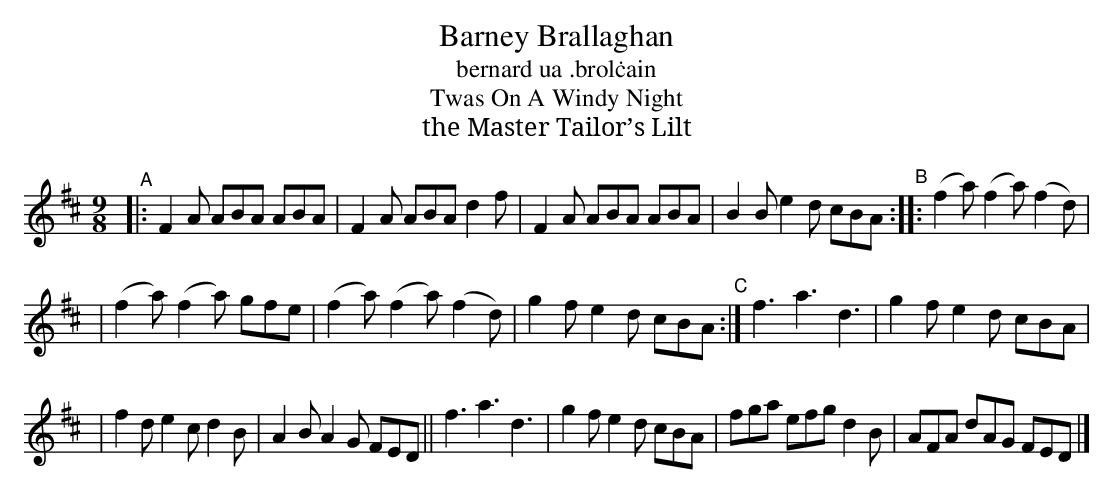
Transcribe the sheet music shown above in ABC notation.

X:1
T: Barney Brallaghan
T: bernard ua \.brol\.cain
T: Twas On A Windy Night
T: the Master Tailor’s Lilt
M: 9/8
K: D
"^A"|: F2A ABA ABA | F2A ABA d2f | F2A ABA ABA | B2B e2d cBA "^B":: (f2a) (f2a) (f2d) |
| (f2a) (f2a) gfe | (f2a) (f2a) (f2d) | g2f e2d cBA "^C":| f3 a3 d3 | g2f e2d cBA |
| f2d e2c d2B | A2B A2G FED || f3 a3 d3 | g2f e2d cBA | fga efg d2B | AFA dAG FED |]
